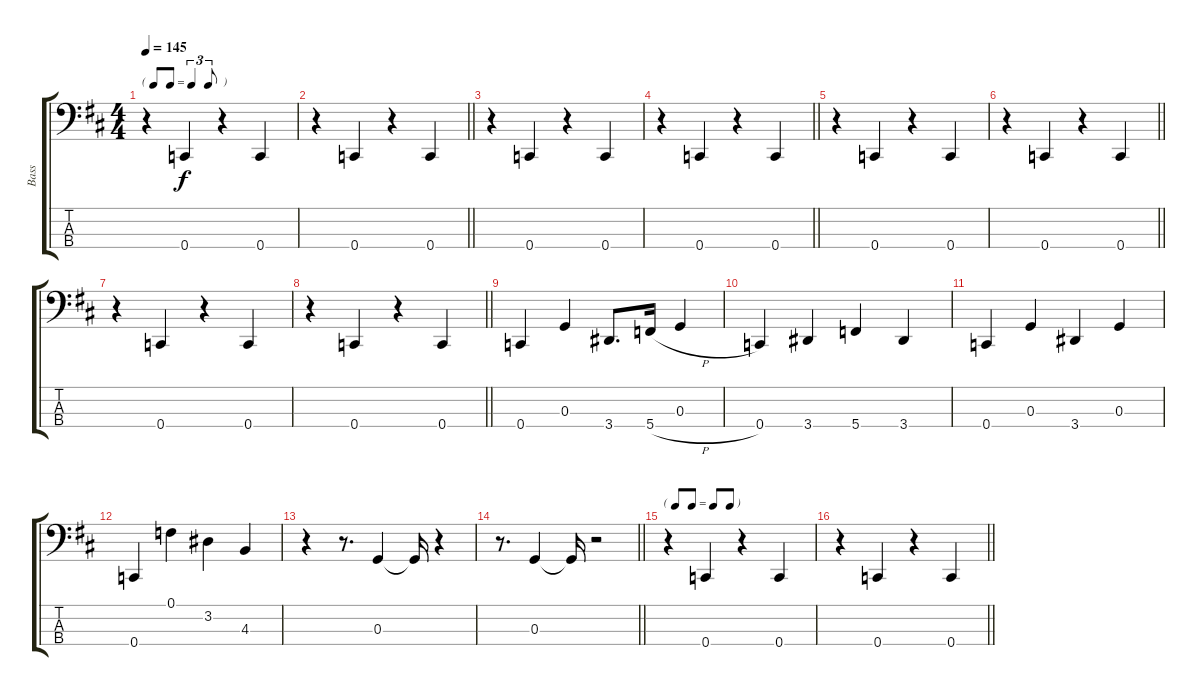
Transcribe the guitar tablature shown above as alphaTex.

\track ("Bass" "Bass") {instrument electricbasspick}
\staff {score tabs}
\tuning (F2 C2 G1 C1) {hide}
\ts (4 4)
\tf triplet8th
\tempo 145
\clef f4
\ks d
r.4{dy f} 0.4.4 r.4 0.4.4 |
\barLineRight lightlight
r.4 0.4.4 r.4 0.4.4 |
r.4 0.4.4 r.4 0.4.4 |
\barLineRight lightlight
r.4 0.4.4 r.4 0.4.4 |
r.4 0.4.4 r.4 0.4.4 |
\barLineRight lightlight
r.4 0.4.4 r.4 0.4.4 |
r.4 0.4.4 r.4 0.4.4 |
\barLineRight lightlight
r.4 0.4.4 r.4 0.4.4 |
0.4.4 0.3.4 3.4.8{d} 5.4{h}.16 0.3.4 |
0.4.4 3.4.4 5.4.4 3.4.4 |
0.4.4 0.3.4 3.4.4 0.3.4 |
0.4.4 0.1.4 3.2.4 4.3.4 |
r.4 r.8{d} 0.3.4 0.3{t}.16 r.4 |
\barLineRight lightlight
r.8{d} 0.3.4 0.3{t}.16 r.2 |
\tf none
r.4 0.4.4 r.4 0.4.4 |
\barLineRight lightlight
r.4 0.4.4 r.4 0.4.4
